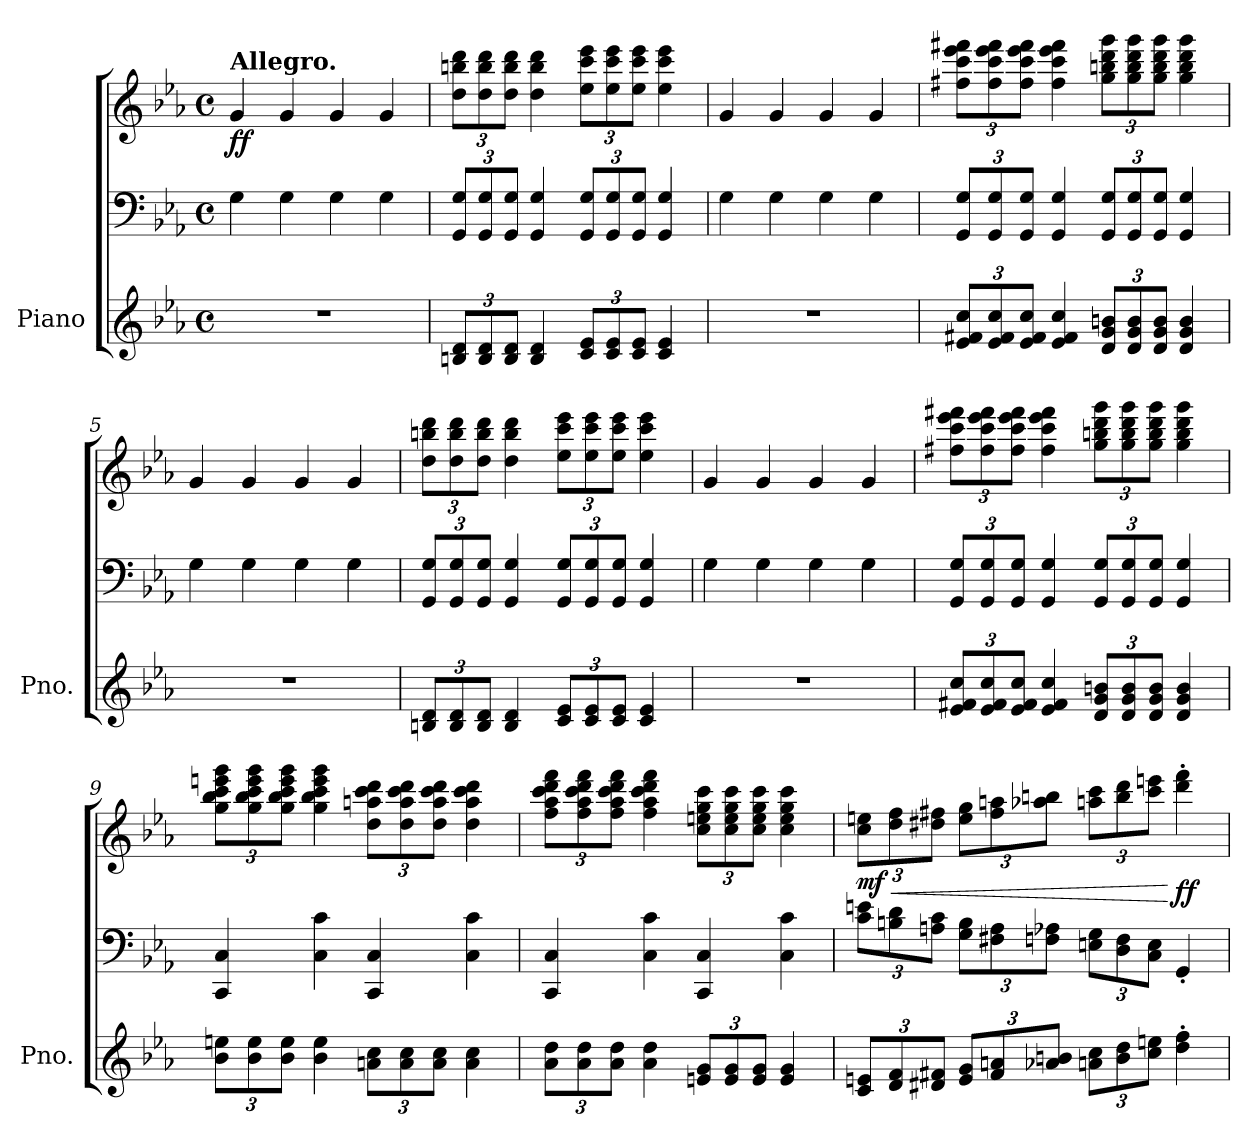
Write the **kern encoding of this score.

**kern	**kern	**kern	**dynam
*part1	*part1	*part1	*part1
*staff3	*staff2	*staff1	*staff1/2/3
*I"Piano	*	*	*
*I'Pno.	*	*	*
*clefG2	*clefF4	*clefG2	*
*k[b-e-a-]	*k[b-e-a-]	*k[b-e-a-]	*
*M4/4	*M4/4	*M4/4	*
*met(c)	*met(c)	*met(c)	*
*MM138	*MM138	*MM138	*
=1	=1	=1	=1
!	!	!LO:TX:a:B:t=Allegro.	!
!	!	!	!LO:DY:b
1r	4G\	4g/	ff
.	4G\	4g/	.
.	4G\	4g/	.
.	4G\	4g/	.
=2	=2	=2	=2
*Xbrackettup	*Xbrackettup	*Xbrackettup	*
12Bn/ 12d/L	12GG/ 12G/L	12dd\ 12bbn\ 12ddd\L	.
12B/ 12d/	12GG/ 12G/	12dd\ 12bb\ 12ddd\	.
12B/ 12d/J	12GG/ 12G/J	12dd\ 12bb\ 12ddd\J	.
4B/ 4d/	4GG/ 4G/	4dd\ 4bb\ 4ddd\	.
12c/ 12e-/L	12GG/ 12G/L	12ee-\ 12ccc\ 12eee-\L	.
12c/ 12e-/	12GG/ 12G/	12ee-\ 12ccc\ 12eee-\	.
12c/ 12e-/J	12GG/ 12G/J	12ee-\ 12ccc\ 12eee-\J	.
4c/ 4e-/	4GG/ 4G/	4ee-\ 4ccc\ 4eee-\	.
=3	=3	=3	=3
1r	4G\	4g/	.
.	4G\	4g/	.
.	4G\	4g/	.
.	4G\	4g/	.
=4	=4	=4	=4
12e-/ 12f#X/ 12cc/L	12GG/ 12G/L	12ff#X\ 12ccc\ 12eee-\ 12fff#X\L	.
12e-/ 12f#/ 12cc/	12GG/ 12G/	12ff#\ 12ccc\ 12eee-\ 12fff#\	.
12e-/ 12f#/ 12cc/J	12GG/ 12G/J	12ff#\ 12ccc\ 12eee-\ 12fff#\J	.
4e-/ 4f#/ 4cc/	4GG/ 4G/	4ff#\ 4ccc\ 4eee-\ 4fff#\	.
12d/ 12g/ 12bn/L	12GG/ 12G/L	12gg\ 12bbn\ 12ddd\ 12ggg\L	.
12d/ 12g/ 12b/	12GG/ 12G/	12gg\ 12bb\ 12ddd\ 12ggg\	.
12d/ 12g/ 12b/J	12GG/ 12G/J	12gg\ 12bb\ 12ddd\ 12ggg\J	.
4d/ 4g/ 4b/	4GG/ 4G/	4gg\ 4bb\ 4ddd\ 4ggg\	.
=5	=5	=5	=5
1r	4G\	4g/	.
.	4G\	4g/	.
.	4G\	4g/	.
.	4G\	4g/	.
=6	=6	=6	=6
12Bn/ 12d/L	12GG/ 12G/L	12dd\ 12bbn\ 12ddd\L	.
12B/ 12d/	12GG/ 12G/	12dd\ 12bb\ 12ddd\	.
12B/ 12d/J	12GG/ 12G/J	12dd\ 12bb\ 12ddd\J	.
4B/ 4d/	4GG/ 4G/	4dd\ 4bb\ 4ddd\	.
12c/ 12e-/L	12GG/ 12G/L	12ee-\ 12ccc\ 12eee-\L	.
12c/ 12e-/	12GG/ 12G/	12ee-\ 12ccc\ 12eee-\	.
12c/ 12e-/J	12GG/ 12G/J	12ee-\ 12ccc\ 12eee-\J	.
4c/ 4e-/	4GG/ 4G/	4ee-\ 4ccc\ 4eee-\	.
=7	=7	=7	=7
1r	4G\	4g/	.
.	4G\	4g/	.
.	4G\	4g/	.
.	4G\	4g/	.
!!LO:LB:g=z
=8	=8	=8	=8
12e-/ 12f#X/ 12cc/L	12GG/ 12G/L	12ff#X\ 12ccc\ 12eee-\ 12fff#X\L	.
12e-/ 12f#/ 12cc/	12GG/ 12G/	12ff#\ 12ccc\ 12eee-\ 12fff#\	.
12e-/ 12f#/ 12cc/J	12GG/ 12G/J	12ff#\ 12ccc\ 12eee-\ 12fff#\J	.
4e-/ 4f#/ 4cc/	4GG/ 4G/	4ff#\ 4ccc\ 4eee-\ 4fff#\	.
12d/ 12g/ 12bn/L	12GG/ 12G/L	12gg\ 12bbn\ 12ddd\ 12ggg\L	.
12d/ 12g/ 12b/	12GG/ 12G/	12gg\ 12bb\ 12ddd\ 12ggg\	.
12d/ 12g/ 12b/J	12GG/ 12G/J	12gg\ 12bb\ 12ddd\ 12ggg\J	.
4d/ 4g/ 4b/	4GG/ 4G/	4gg\ 4bb\ 4ddd\ 4ggg\	.
=9	=9	=9	=9
12b-\ 12een\L	4CC/ 4C/	12gg\ 12bb-\ 12ccc\ 12eeen\ 12ggg\L	.
12b-\ 12ee\	.	12gg\ 12bb-\ 12ccc\ 12eee\ 12ggg\	.
12b-\ 12ee\J	.	12gg\ 12bb-\ 12ccc\ 12eee\ 12ggg\J	.
4b-\ 4ee\	4C\ 4c\	4gg\ 4bb-\ 4ccc\ 4eee\ 4ggg\	.
12an\ 12cc\L	4CC/ 4C/	12dd\ 12aan\ 12ccc\ 12ddd\L	.
12a\ 12cc\	.	12dd\ 12aa\ 12ccc\ 12ddd\	.
12a\ 12cc\J	.	12dd\ 12aa\ 12ccc\ 12ddd\J	.
4a\ 4cc\	4C\ 4c\	4dd\ 4aa\ 4ccc\ 4ddd\	.
=10	=10	=10	=10
12a-\ 12dd\L	4CC/ 4C/	12ff\ 12aa-\ 12ccc\ 12ddd\ 12fff\L	.
12a-\ 12dd\	.	12ff\ 12aa-\ 12ccc\ 12ddd\ 12fff\	.
12a-\ 12dd\J	.	12ff\ 12aa-\ 12ccc\ 12ddd\ 12fff\J	.
4a-\ 4dd\	4C\ 4c\	4ff\ 4aa-\ 4ccc\ 4ddd\ 4fff\	.
12en/ 12g/L	4CC/ 4C/	12cc\ 12een\ 12gg\ 12ccc\L	.
12e/ 12g/	.	12cc\ 12ee\ 12gg\ 12ccc\	.
12e/ 12g/J	.	12cc\ 12ee\ 12gg\ 12ccc\J	.
4e/ 4g/	4C\ 4c\	4cc\ 4ee\ 4gg\ 4ccc\	.
!!LO:LB:g=z
=11	=11	=11	=11
!	!	!	!LO:HP:b
!	!	!	!LO:DY:n=1:b
12c/ 12en/L	12c\ 12en\L	12cc\ 12een\L	< mf
12d/ 12f/	12Bn\ 12d\	12dd\ 12ff\	.
12d#X/ 12f#X/J	12An\ 12c\J	12dd#X\ 12ff#X\J	.
12e/ 12g/L	12G\ 12B\L	12ee\ 12gg\L	.
12f#/ 12an/	12F#X\ 12A\	12ff#\ 12aan\	.
12a-X/ 12bn/J	12Fn\ 12A-X\J	12aa-X\ 12bbn\J	.
12an\ 12cc\L	12En\ 12G\L	12aan\ 12ccc\L	.
12b\ 12dd\	12D\ 12F\	12bb\ 12ddd\	.
12cc\ 12een\J	12C\ 12E\J	12ccc\ 12eeen\J	.
!	!	!	!LO:DY:n=2:b
4dd\' 4ff\'	4GG'/	4ddd\' 4fff\'	[ ff
=	=	=	=
*-	*-	*-	*-
